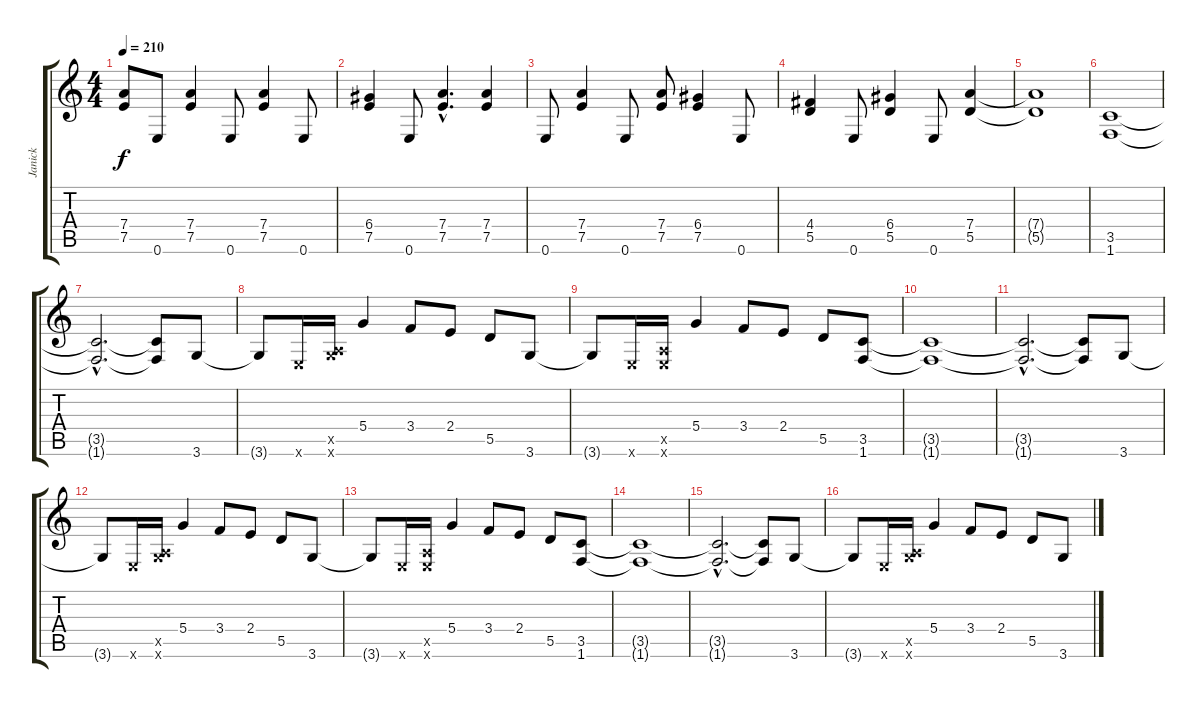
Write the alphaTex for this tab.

\track ("Janick" "Janick") {instrument distortionguitar}
\staff {score tabs}
\tuning (E4 B3 G3 D3 A2 E2) {hide}
\ts (4 4)
\tempo 210
\clef g2
\ks c
(7.4{t} 7.5{t}).8{dy f} 0.6.8 (7.4 7.5).4 0.6.8 (7.4 7.5).4 0.6.8 |
(6.4 7.5).4 0.6.8 (7.4{hac} 7.5{hac}).4{d} (7.4 7.5).4 |
0.6.8 (7.4 7.5).4 0.6.8 (7.4 7.5).8 (6.4 7.5).4 0.6.8 |
(4.4 5.5).4 0.6.8 (6.4 5.5).4 0.6.8 (7.4 5.5).4 |
(7.4{t} 5.5{t}).1 |
(3.5 1.6).1 |
(3.5{hac t} 1.6{hac t}).2{d} (3.5{t} 1.6{t}).8 3.6.8 |
3.6{t}.8 0.6{x}.16 (0.5{x} 3.6{x}).16 5.4.4 3.4.8 2.4.8 5.5.8 3.6.8 |
3.6{t}.8 0.6{x}.16 (0.5{x} 0.6{x}).16 5.4.4 3.4.8 2.4.8 5.5.8 (3.5 1.6).8 |
(3.5{t} 1.6{t}).1 |
(3.5{hac t} 1.6{hac t}).2{d} (3.5{t} 1.6{t}).8 3.6.8 |
3.6{t}.8 0.6{x}.16 (0.5{x} 3.6{x}).16 5.4.4 3.4.8 2.4.8 5.5.8 3.6.8 |
3.6{t}.8 0.6{x}.16 (0.5{x} 0.6{x}).16 5.4.4 3.4.8 2.4.8 5.5.8 (3.5 1.6).8 |
(3.5{t} 1.6{t}).1 |
(3.5{hac t} 1.6{hac t}).2{d} (3.5{t} 1.6{t}).8 3.6.8 |
3.6{t}.8 0.6{x}.16 (0.5{x} 3.6{x}).16 5.4.4 3.4.8 2.4.8 5.5.8 3.6.8
